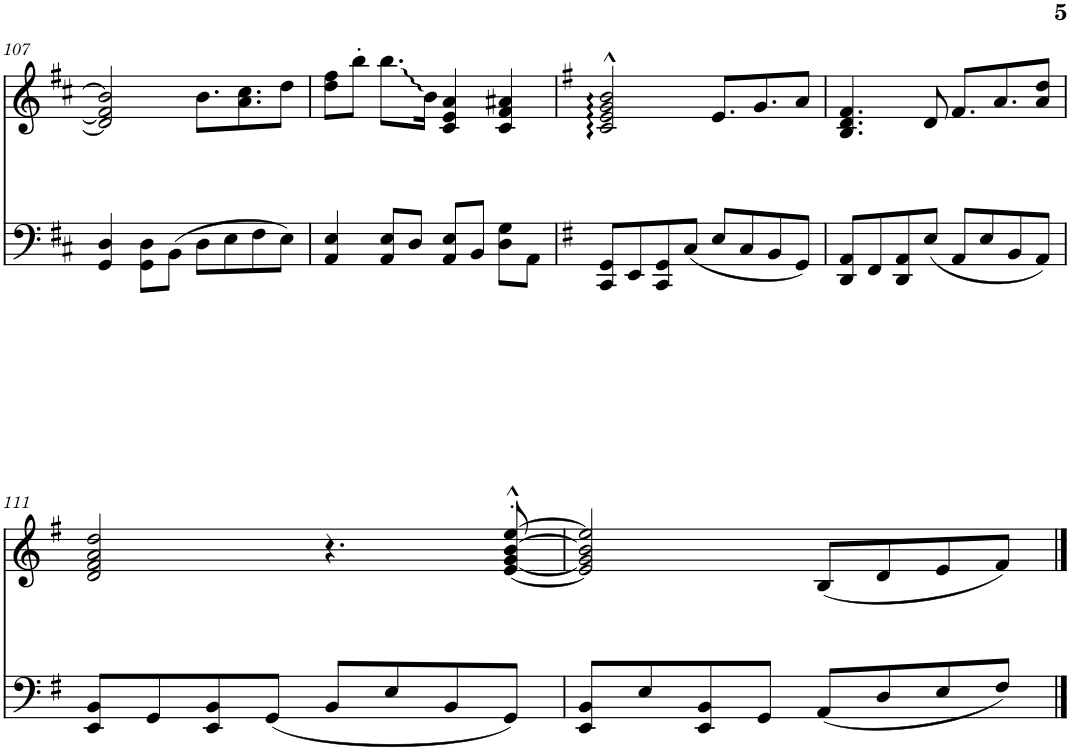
**kern	**kern
*part2	*part1
*staff2	*staff1
*I"Piano, Left Hand	*I"Piano, Right Hand
*I'Pno	*I'Pno
!!LO:PB:g=z
*clefF4	*clefG2
*k[f#c#]	*k[f#c#]
*M4/4	*M4/4
=107	=107
4GG/ 4D/	2d/] 2f#/] 2b/]
8GG\ 8D\L	.
(8BB\J	.
8D\L	8.b\L
8E\	.
.	8.a\ 8.cc#\
8F#\	.
8E\J)	8dd\J
=108	=108
4AA/ 4E/	8dd\ 8ff#\L
.	8bb'\J
8AA/ 8E/L	8.bb\L
8D/J	.
.	16b\Jk
8AA/ 8E/L	4c#/ 4e/ 4a/
8BB/J	.
8D\ 8G\L	4c#/ 4f#/ 4a#X/
8AA\J	.
=109	=109
*k[f#]	*k[f#]
8CC/ 8GG/L	2c/^^ 2e/^^ 2g/^^ 2b/^^
8EE/	.
8CC/ 8GG/	.
(8C/J	.
8E/L	8.e/L
8C/	.
.	8.g/
8BB/	.
8GG/J)	8a/J
=110	=110
8DD/ 8AA/L	4.B/ 4.d/ 4.f#/
8FF#/	.
8DD/ 8AA/	.
(8E/J	8d/
8AA/L	8.f#/L
8E/	.
.	8.a/
8BB/	.
8AA/J)	8a/ 8dd/J
!!LO:LB:g=z
=111	=111
8EE/ 8BB/L	2d/ 2f#/ 2a/ 2dd/
8GG/	.
8EE/ 8BB/	.
(8GG/J	.
8BB/L	4.r
8E/	.
8BB/	.
8GG/J)	[8e/'^^ [8g/'^^ [8b/'^^ [8ee/'^^
=112	=112
8EE/ 8BB/L	2e/] 2g/] 2b/] 2ee/]
8E/	.
8EE/ 8BB/	.
8GG/J	.
(8AA/L	(8B/L
8D/	8d/
8E/	8e/
8F#/J)	8f#/J)
==	==
*-	*-
